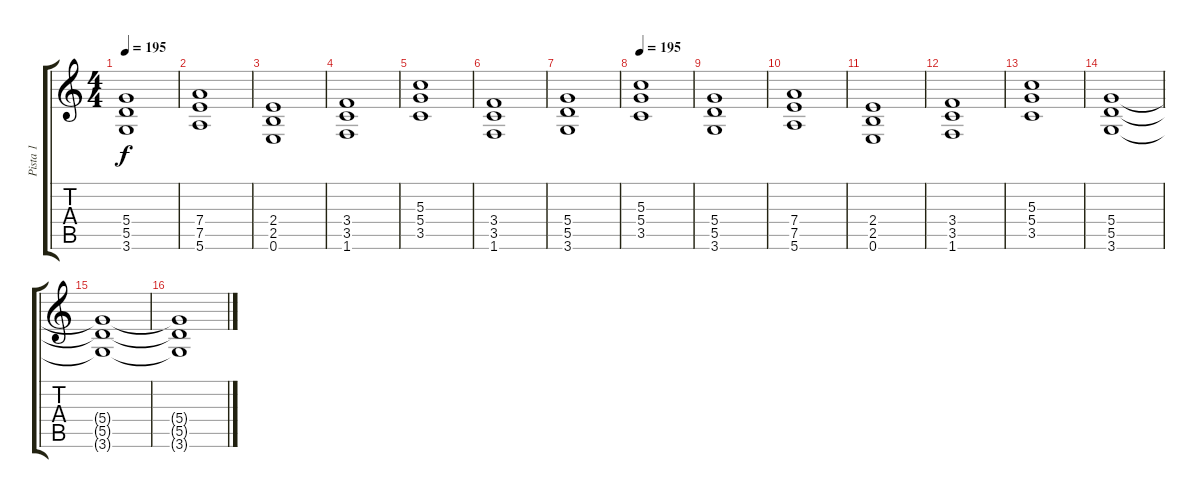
\track ("Pista 1" "Pista 1") {instrument overdrivenguitar}
\staff {score tabs}
\tuning (E4 B3 G3 D3 A2 E2) {hide}
\ts (4 4)
\tempo 195
\clef g2
\ks c
(5.4 5.5 3.6).1{dy f} |
(7.4 7.5 5.6).1 |
(2.4 2.5 0.6).1 |
(3.4 3.5 1.6).1 |
(5.3 5.4 3.5).1 |
(3.4 3.5 1.6).1 |
(5.4 5.5 3.6).1 |
\tempo 195
(5.3 5.4 3.5).1 |
(5.4 5.5 3.6).1 |
(7.4 7.5 5.6).1 |
(2.4 2.5 0.6).1 |
(3.4 3.5 1.6).1 |
(5.3 5.4 3.5).1 |
(5.4 5.5 3.6).1 |
(5.4{t} 5.5{t} 3.6{t}).1 |
(5.4{t} 5.5{t} 3.6{t}).1
